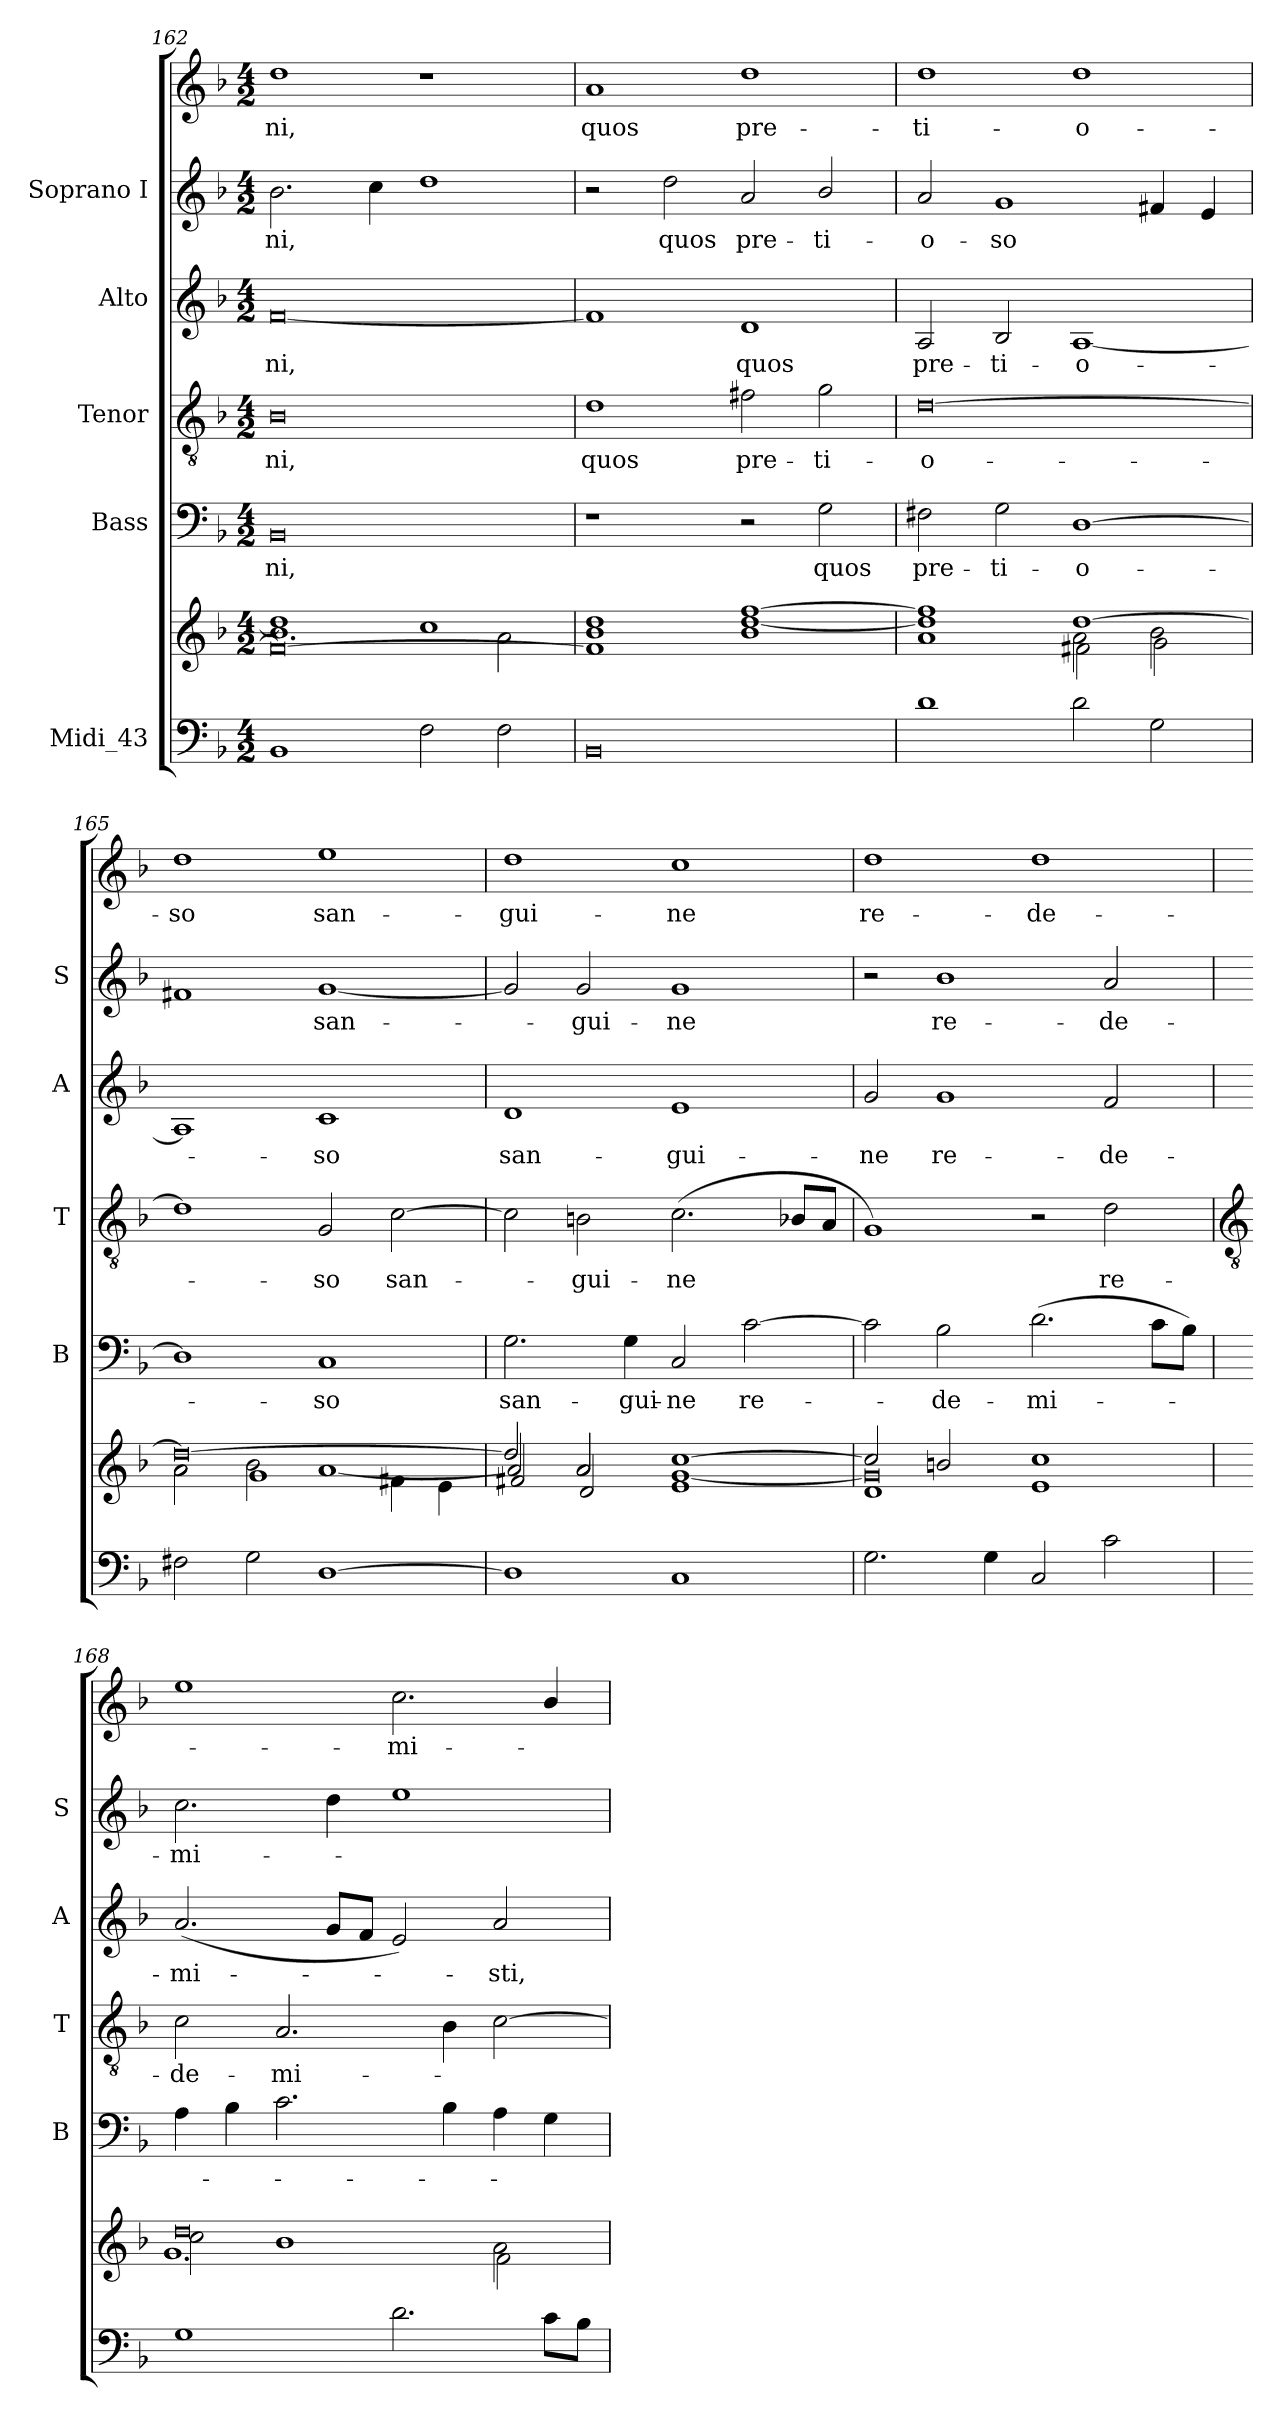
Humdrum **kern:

**kern	**kern	**kern	**text	**kern	**text	**kern	**text	**kern	**text	**kern	**text
*part5	*part5	*part4	*part4	*part3	*part3	*part2	*part2	*part1	*part1	*part1	*part1
*staff7	*staff6	*staff5	*staff5	*staff4	*staff4	*staff3	*staff3	*staff2	*staff2	*staff1	*staff1
*I"Midi_43	*	*I"Bass	*	*I"Tenor	*	*I"Alto	*	*I"Soprano I	*	*	*
*	*	*I'B	*	*I'T	*	*I'A	*	*I'S	*	*	*
!!LO:LB:g=z
*clefF4	*clefG2	*clefF4	*	*clefGv2	*	*clefG2	*	*clefG2	*	*clefG2	*
*k[b-]	*k[b-]	*k[b-]	*	*k[b-]	*	*k[b-]	*	*k[b-]	*	*k[b-]	*
*F:	*F:	*F:	*	*F:	*	*F:	*	*F:	*	*F:	*
*M4/2	*M4/2	*M4/2	*	*M4/2	*	*M4/2	*	*M4/2	*	*M4/2	*
=162	=162	=162	=162	=162	=162	=162	=162	=162	=162	=162	=162
*	*^	*	*	*	*	*	*	*	*	*	*
*	*	*^	*	*	*	*	*	*	*	*	*	*
!	!	!	!	!	!LO:LY:b	!	!LO:LY:b	!	!LO:LY:b	!	!LO:LY:b	!	!LO:LY:b
1BB-	1dd/]	1.b-\	0f\_	0BB-	-ni,	0B-	-ni,	[0f	-ni,	2.b-	ni,	1dd	-ni,
.	.	.	.	.	.	.	.	.	.	4cc	.	.	.
2F	1cc/	.	.	.	.	.	.	.	.	1dd	.	1r	.
2F	.	2a\	.	.	.	.	.	.	.	.	.	.	.
=163	=163	=163	=163	=163	=163	=163	=163	=163	=163	=163	=163	=163	=163
!	!	!	!	!	!	!	!LO:LY:b	!	!	!	!	!	!LO:LY:b
0BB-	1dd/	1b-\	1f\]	1r	.	1d	quos	1f]	.	2r	.	1a	quos
!	!	!	!	!	!	!	!	!	!	!	!LO:LY:b	!	!
.	.	.	.	.	.	.	.	.	.	2dd	-quos	.	.
!	!	!	!	!	!	!	!LO:LY:b	!	!LO:LY:b	!	!LO:LY:b	!	!LO:LY:b
.	[1ff/	[1dd\	1b-\	2r	.	2f#X	pre-	1d	quos	2a	pre-	1dd	pre-
!	!	!	!	!	!LO:LY:b	!	!LO:LY:b	!	!	!	!LO:LY:b	!	!
.	.	.	.	2G	quos	2g	-ti-	.	.	2b-/	-ti-	.	.
=164	=164	=164	=164	=164	=164	=164	=164	=164	=164	=164	=164	=164	=164
!	!	!	!	!	!LO:LY:b	!	!LO:LY:b	!	!LO:LY:b	!	!LO:LY:b	!	!LO:LY:b
1d	1ff/]	1dd\]	1a\	2F#X	pre-	[0d	-o-	2A	pre-	2a	-o-	1dd	-ti-
!	!	!	!	!	!LO:LY:b	!	!	!	!LO:LY:b	!	!LO:LY:b	!	!
.	.	.	.	2G	-ti-	.	.	2B-	-ti-	1g	-so	.	.
!	!	!	!	!	!LO:LY:b	!	!	!	!LO:LY:b	!	!	!	!LO:LY:b
2d	[1dd/	2a\	2f#X\	[1D	-o-	.	.	[1A	-o-	.	.	1dd	-o-
2G	.	2b-\	2g\	.	.	.	.	.	.	4f#X	.	.	.
.	.	.	.	.	.	.	.	.	.	4e	.	.	.
=165	=165	=165	=165	=165	=165	=165	=165	=165	=165	=165	=165	=165	=165
!	!	!	!	!	!	!	!	!	!	!	!	!	!LO:LY:b
2F#X	0dd/_	2a\	2a\	1D]	.	1d]	.	1A]	.	1f#X	.	1dd	so
2G	.	2b-\	1g\	.	.	.	.	.	.	.	.	.	.
!	!	!	!	!	!LO:LY:b	!	!LO:LY:b	!	!LO:LY:b	!	!LO:LY:b	!	!LO:LY:b
[1D	.	[1a\	.	1C	so	2G	so	1c	so	[1g	-san-	1ee	san-
!	!	!	!	!	!	!	!LO:LY:b	!	!	!	!	!	!
.	.	.	4f#X\	.	.	[2c	san-	.	.	.	.	.	.
.	.	.	4e\	.	.	.	.	.	.	.	.	.	.
=166	=166	=166	=166	=166	=166	=166	=166	=166	=166	=166	=166	=166	=166
!	!	!	!	!	!LO:LY:b	!	!	!	!LO:LY:b	!	!	!	!LO:LY:b
1D]	2dd/]	2a/]	2f#X/	2.G	san-	2c]	.	1d	san-	2g]	.	1dd	gui-
!	!	!	!	!	!	!	!LO:LY:b	!	!	!	!LO:LY:b	!	!
.	2a/	2a/	2d/	.	.	2Bn	gui-	.	.	2g	gui-	.	.
!	!	!	!	!	!LO:LY:b	!	!	!	!	!	!	!	!
.	.	.	.	4G	-gui-	.	.	.	.	.	.	.	.
!	!	!	!	!	!LO:LY:b	!	!LO:LY:b	!	!LO:LY:b	!	!LO:LY:b	!	!LO:LY:b
1C	[1cc/	[1g\	1e\	2C	-ne	(<2.c	-ne	1e	-gui-	1g	-ne	1cc	-ne
!	!	!	!	!	!LO:LY:b	!	!	!	!	!	!	!	!
.	.	.	.	[2c	re-	.	.	.	.	.	.	.	.
.	.	.	.	.	.	8B-XL	.	.	.	.	.	.	.
.	.	.	.	.	.	8AJ	.	.	.	.	.	.	.
=167	=167	=167	=167	=167	=167	=167	=167	=167	=167	=167	=167	=167	=167
!	!	!	!	!	!	!	!	!	!LO:LY:b	!	!	!	!LO:LY:b
2.G	2cc/]	0g\]	1d\	2c]	.	1G)	.	2g	-ne	2r	.	1dd	re-
!	!	!	!	!	!LO:LY:b	!	!	!	!LO:LY:b	!	!LO:LY:b	!	!
.	2bn/	.	.	2B-	de-	.	.	1g	re-	1b-	re-	.	.
4G	.	.	.	.	.	.	.	.	.	.	.	.	.
!	!	!	!	!	!LO:LY:b	!	!	!	!	!	!	!	!LO:LY:b
2C	1cc/	.	1e\	(>2.d	-mi-	2r	.	.	.	.	.	1dd	-de-
!	!	!	!	!	!	!	!LO:LY:b	!	!LO:LY:b	!	!LO:LY:b	!	!
2c	.	.	.	.	.	2d	re-	2f	-de-	2a	-de-	.	.
.	.	.	.	8cL	.	.	.	.	.	.	.	.	.
.	.	.	.	8B-J)	.	.	.	.	.	.	.	.	.
!!LO:LB:g=z
=168	=168	=168	=168	=168	=168	=168	=168	=168	=168	=168	=168	=168	=168
*	*	*	*	*	*	*clefGv2	*	*	*	*	*	*	*
!	!	!	!	!	!	!	!LO:LY:b	!	!LO:LY:b	!	!LO:LY:b	!	!
1G	0dd/	2cc\	1.g\	4A	.	2c	-de-	(<2.a	-mi-	2.cc	mi-	1ee	.
.	.	.	.	4B-	.	.	.	.	.	.	.	.	.
!	!	!	!	!	!	!	!LO:LY:b	!	!	!	!	!	!
.	.	1b-\	.	2.c	.	2.A	-mi-	.	.	.	.	.	.
.	.	.	.	.	.	.	.	8gL	.	4dd	.	.	.
.	.	.	.	.	.	.	.	8fJ	.	.	.	.	.
!	!	!	!	!	!	!	!	!	!	!	!	!	!LO:LY:b
2.d	.	.	.	.	.	.	.	2e)	.	1ee	.	2.cc	-mi-
.	.	.	.	4B-	.	4B-	.	.	.	.	.	.	.
!	!	!	!	!	!	!	!	!	!LO:LY:b	!	!	!	!
.	.	2a\	2f\	4A	.	[2c	.	2a	sti,	.	.	.	.
8cL	.	.	.	4G	.	.	.	.	.	.	.	4b-/	.
8B-J	.	.	.	.	.	.	.	.	.	.	.	.	.
*	*v	*v	*v	*	*	*	*	*	*	*	*	*	*
=	=	=	=	=	=	=	=	=	=	=	=
*-	*-	*-	*-	*-	*-	*-	*-	*-	*-	*-	*-
